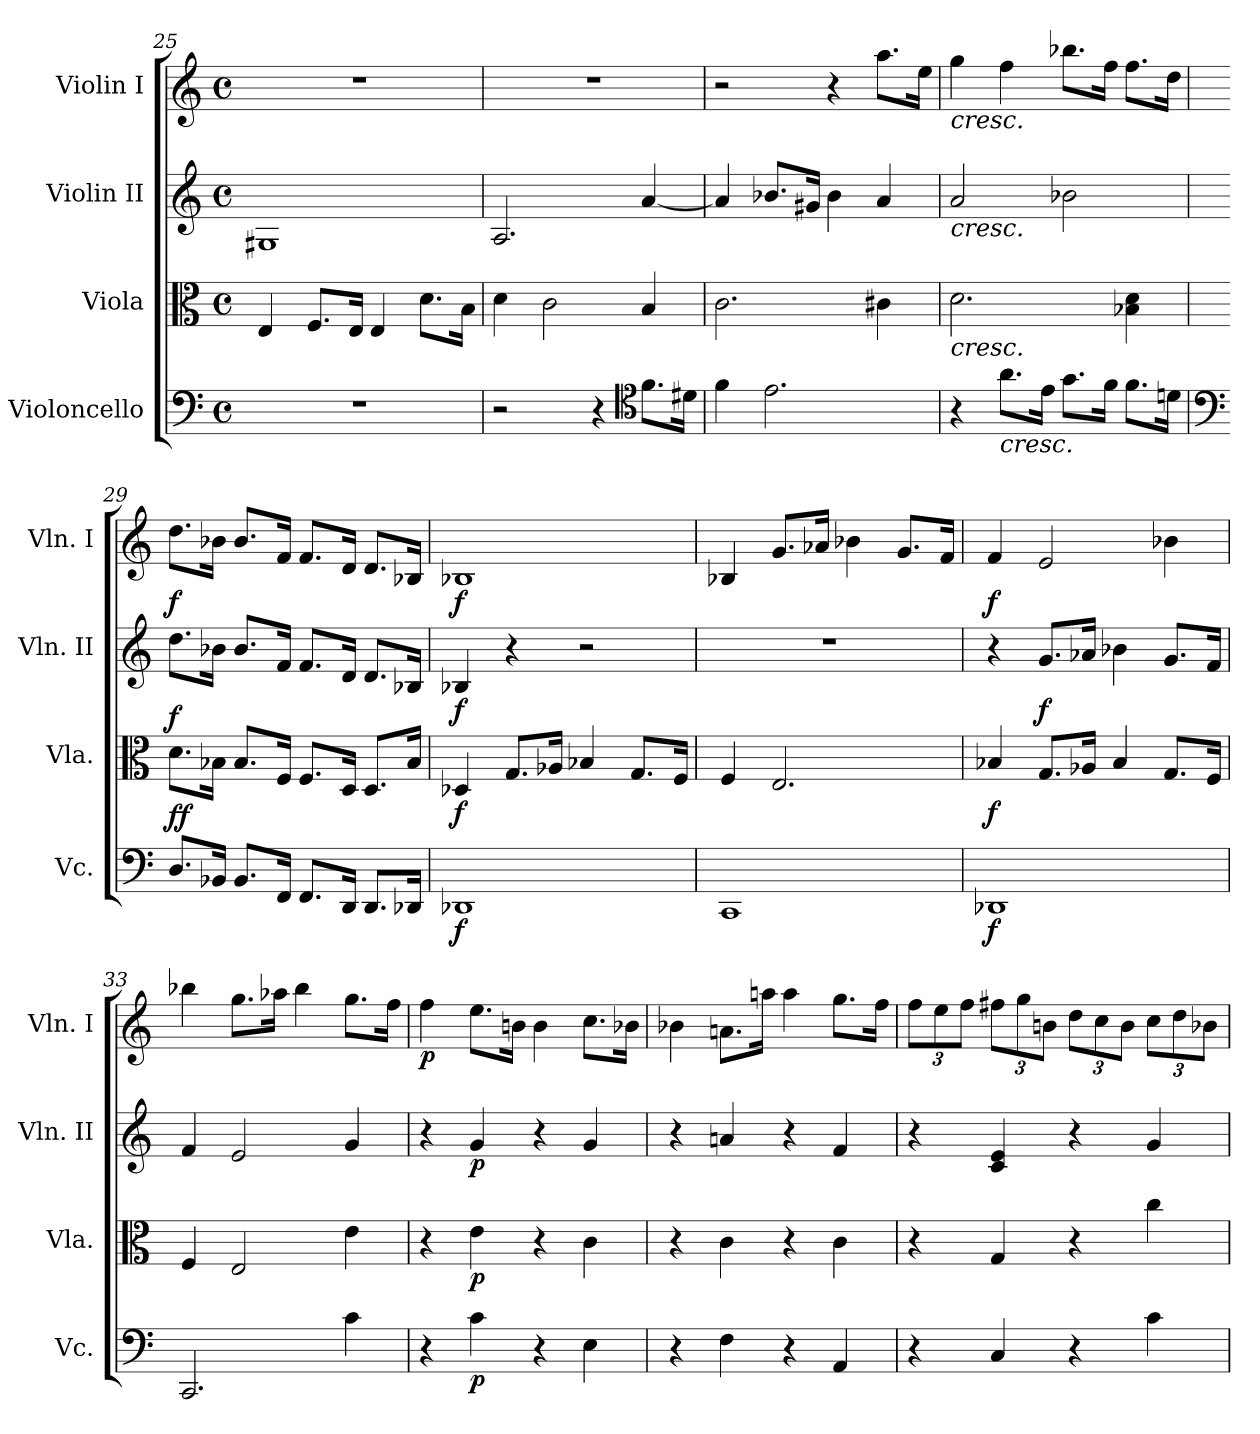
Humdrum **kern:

**kern	**dynam	**kern	**dynam	**kern	**dynam	**kern	**dynam
*part4	*part4	*part3	*part3	*part2	*part2	*part1	*part1
*staff4	*staff4	*staff3	*staff3	*staff2	*staff2	*staff1	*staff1
*I"Violoncello	*	*I"Viola	*	*I"Violin II	*	*I"Violin I	*
*I'Vc.	*	*I'Vla.	*	*I'Vln. II	*	*I'Vln. I	*
!!LO:LB:g=z
*clefF4	*	*clefC3	*	*clefG2	*	*clefG2	*
*k[]	*	*k[]	*	*k[]	*	*k[]	*
*M4/4	*	*M4/4	*	*M4/4	*	*M4/4	*
*met(c)	*	*met(c)	*	*met(c)	*	*met(c)	*
=25	=25	=25	=25	=25	=25	=25	=25
1r	.	4E/	.	1G#X	.	1r	.
.	.	8.F/L	.	.	.	.	.
.	.	16E/Jk	.	.	.	.	.
.	.	4E/	.	.	.	.	.
.	.	8.d\L	.	.	.	.	.
.	.	16B\Jk	.	.	.	.	.
=26	=26	=26	=26	=26	=26	=26	=26
2r	.	4d\	.	2.A/	.	1r	.
.	.	2c\	.	.	.	.	.
4r	.	.	.	.	.	.	.
*clefC4	*	*	*	*	*	*	*
8.f\L	.	4B/	.	[4a/	.	.	.
16d#X\Jk	.	.	.	.	.	.	.
=27	=27	=27	=27	=27	=27	=27	=27
4f\	.	2.c\	.	4a/]	.	2r	.
2.e\	.	.	.	8.b-X/L	.	.	.
.	.	.	.	16g#X/Jk	.	.	.
.	.	.	.	4b-\	.	4r	.
.	.	4c#X\	.	4a/	.	8.aa\L	.
.	.	.	.	.	.	16ee\Jk	.
=28	=28	=28	=28	=28	=28	=28	=28
!	!	!	!	!	!	!LO:TX:b:i:t=cresc.	!
!	!	!	!	!LO:TX:b:i:t=cresc.	!	!	!
!	!	!LO:TX:b:i:t=cresc.	!	!	!	!	!
4r	.	2.d\	.	2a/	.	4gg\	.
!LO:TX:b:i:t=cresc.	!	!	!	!	!	!	!
8.a\L	.	.	.	.	.	4ff\	.
16e\Jk	.	.	.	.	.	.	.
8.g\L	.	.	.	2b-X\	.	8.bb-X\L	.
16f\Jk	.	.	.	.	.	16ff\Jk	.
8.f\L	.	4B-X\ 4d\	.	.	.	8.ff\L	.
16dn\Jk	.	.	.	.	.	16dd\Jk	.
!!LO:LB:g=z
=29	=29	=29	=29	=29	=29	=29	=29
*clefF4	*	*	*	*	*	*	*
!	!LO:DY:b	!	!	!	!	!	!
!	!LO:DY:n=1:a	!	!LO:DY:a	!	!	!	!LO:DY:b
8.D/L	f f	8.d\L	f	8.dd\L	.	8.dd\L	f
16BB-X/Jk	.	16B-X\Jk	.	16b-X\Jk	.	16b-X\Jk	.
8.BB-/L	.	8.B-/L	.	8.b-/L	.	8.b-/L	.
16FF/Jk	.	16F/Jk	.	16f/Jk	.	16f/Jk	.
8.FF/L	.	8.F/L	.	8.f/L	.	8.f/L	.
16DD/Jk	.	16D/Jk	.	16d/Jk	.	16d/Jk	.
8.DD/L	.	8.D/L	.	8.d/L	.	8.d/L	.
16DD-X/Jk	.	16B-/Jk	.	16B-X/Jk	.	16B-X/Jk	.
=30	=30	=30	=30	=30	=30	=30	=30
!	!LO:DY:b	!	!LO:DY:b	!	!LO:DY:b	!	!LO:DY:b
1DD-X	f	4D-X/	f	4B-X/	f	1B-X	f
.	.	8.G/L	.	4r	.	.	.
.	.	16A-X/Jk	.	.	.	.	.
.	.	4B-X/	.	2r	.	.	.
.	.	8.G/L	.	.	.	.	.
.	.	16F/Jk	.	.	.	.	.
=31	=31	=31	=31	=31	=31	=31	=31
1CC	.	4F/	.	1r	.	4B-X/	.
.	.	2.E/	.	.	.	8.g/L	.
.	.	.	.	.	.	16a-X/Jk	.
.	.	.	.	.	.	4b-X\	.
.	.	.	.	.	.	8.g/L	.
.	.	.	.	.	.	16f/Jk	.
=32	=32	=32	=32	=32	=32	=32	=32
!	!LO:DY:b	!	!LO:DY:b	!	!	!	!LO:DY:b
1DD-X	f	4B-X/	f	4r	.	4f/	f
!	!	!	!	!	!LO:DY:b	!	!
.	.	8.G/L	.	8.g/L	f	2e/	.
.	.	16A-X/Jk	.	16a-X/Jk	.	.	.
.	.	4B-/	.	4b-X\	.	.	.
.	.	8.G/L	.	8.g/L	.	4b-X\	.
.	.	16F/Jk	.	16f/Jk	.	.	.
!!LO:LB:g=z
=33	=33	=33	=33	=33	=33	=33	=33
2.CC/	.	4F/	.	4f/	.	4bb-X\	.
.	.	2E/	.	2e/	.	8.gg\L	.
.	.	.	.	.	.	16aa-X\Jk	.
.	.	.	.	.	.	4bb-\	.
4c\	.	4e\	.	4g/	.	8.gg\L	.
.	.	.	.	.	.	16ff\Jk	.
=34	=34	=34	=34	=34	=34	=34	=34
!	!	!	!	!	!	!	!LO:DY:b
4r	.	4r	.	4r	.	4ff\	p
!	!LO:DY:b	!	!LO:DY:b	!	!LO:DY:b	!	!
4c\	p	4e\	p	4g/	p	8.ee\L	.
.	.	.	.	.	.	16bn\Jk	.
4r	.	4r	.	4r	.	4b\	.
4E\	.	4c\	.	4g/	.	8.cc\L	.
.	.	.	.	.	.	16b-X\Jk	.
=35	=35	=35	=35	=35	=35	=35	=35
4r	.	4r	.	4r	.	4b-X\	.
4F\	.	4c\	.	4an/	.	8.an\L	.
.	.	.	.	.	.	16aan\Jk	.
4r	.	4r	.	4r	.	4aa\	.
4AA/	.	4c\	.	4f/	.	8.gg\L	.
.	.	.	.	.	.	16ff\Jk	.
=36	=36	=36	=36	=36	=36	=36	=36
*	*	*	*	*	*	*Xbrackettup	*
4r	.	4r	.	4r	.	12ff\L	.
.	.	.	.	.	.	12ee\	.
.	.	.	.	.	.	12ff\J	.
4C/	.	4G/	.	4c/ 4e/	.	12ff#X\L	.
.	.	.	.	.	.	12gg\	.
.	.	.	.	.	.	12bn\J	.
4r	.	4r	.	4r	.	12dd\L	.
.	.	.	.	.	.	12cc\	.
.	.	.	.	.	.	12b\J	.
4c\	.	4cc\	.	4g/	.	12cc\L	.
.	.	.	.	.	.	12dd\	.
.	.	.	.	.	.	12b-X\J	.
=	=	=	=	=	=	=	=
*-	*-	*-	*-	*-	*-	*-	*-
